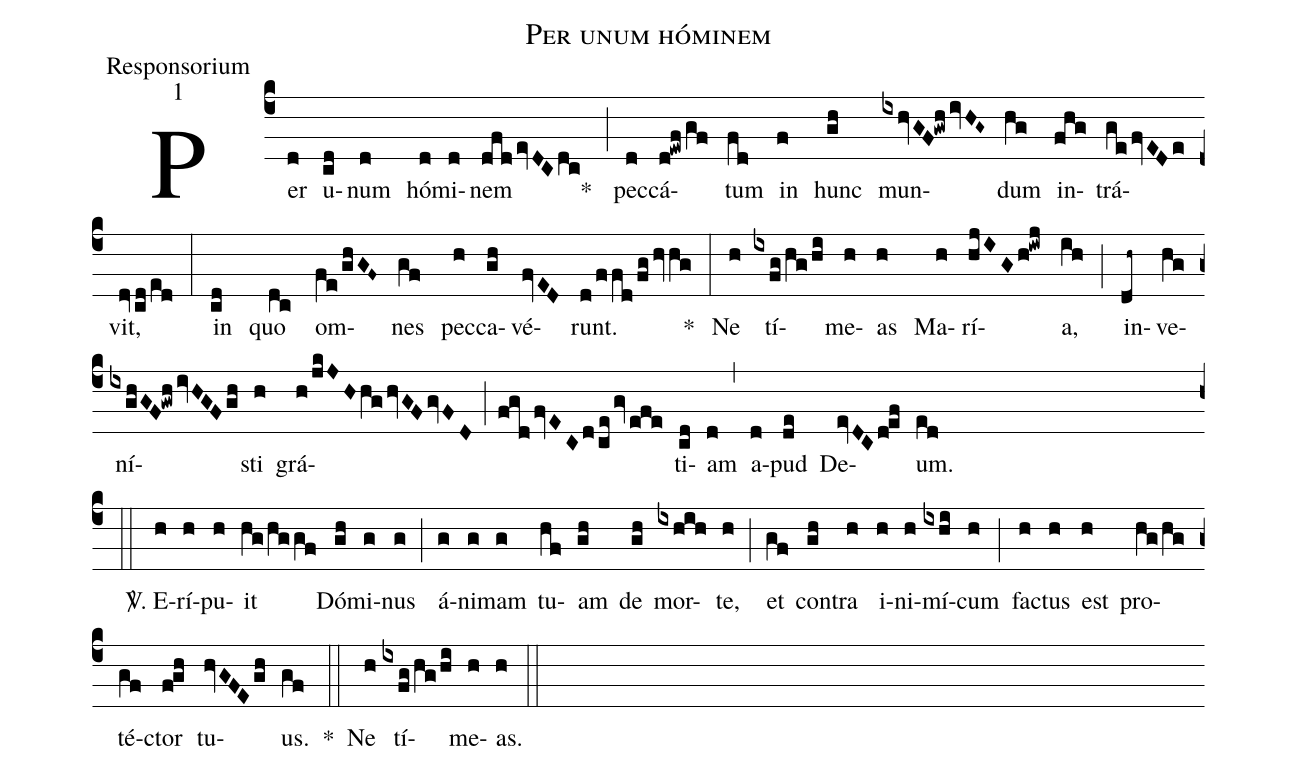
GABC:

name:Per unum hóminem;
office-part:Responsorium;
mode:1;
%%
(c4)Per(d) u(cd)num(d) hó(d)mi(d)nem(dfd/evDC/dc//) *(;) pec(d)cá(d!ewf/gf)tum(fd) in(f) hunc(gh) mun(ixhvGF!gwh/ivHG~)dum(hg) in(fhg)trá(ge/fvEDe)vit,(dvcd/ed) (:)
in(cd) quo(dc) om(fe/ghGF~)nes(gf) pec(h)ca(gh)vé(fvED)runt.(d/f/fd/fghv/hg) *(:) Ne(h) tí(ixfg/hg/hi)me(h)as(h) Ma(h)rí(hjIG/h!iwj)a,(ih) (;) in(dh~)ve(hg)ní(ixghGF!gwhivHGFgh)sti(h) grá(h/jkJH/hg/hvGF/gvFD;fgd/fvECd/ce/gv/efe)ti(cd)am(d) (,) a(d)pud(de) De(evDCd!ef)um.(ed) (Z) (::) <sp>V/</sp>. E(h)rí(h)pu(h)it(hg/hg/gf) Dó(gh)mi(g)nus(g) (;) á(g)ni(g)mam(g) tu(hf)am(gh) de(gh) mor(ixhih)te,(h) (;) et(gf) con(gh)tra(h) i(h)ni(h)mí(ixhi)cum(h) (;) fa(h)ctus(h) est(h) pro(hg/hg)té(gf)ctor(f!gh) tu(hvGFEgh)us.(gf) *(::) Ne(h) tí(ixfg/hg/hi)me(h)as.(h) (::)
